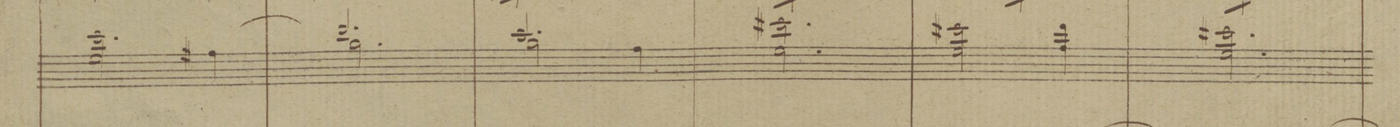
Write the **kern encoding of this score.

**kern	**dynam
*I"Clarinetti in B	*
*clefG2	*
*k[b-]	*
*M3/4	*
*^	*
2.bb-\	2dd\	.
.	(>4een\	.
=15	=15	=15
2.aa/	2.ff\)	.
=16	=16	=16
2.gg/	2ff\	.
.	4ee\	.
*v	*v	*
=17	=17
2.bbX 2.dd\	.
=18	=18
2bbX 2dd\	.
4ccc 4ee\	.
=19	=19
2.bbX 2.dd\	.
=20	=20
*-	*-
